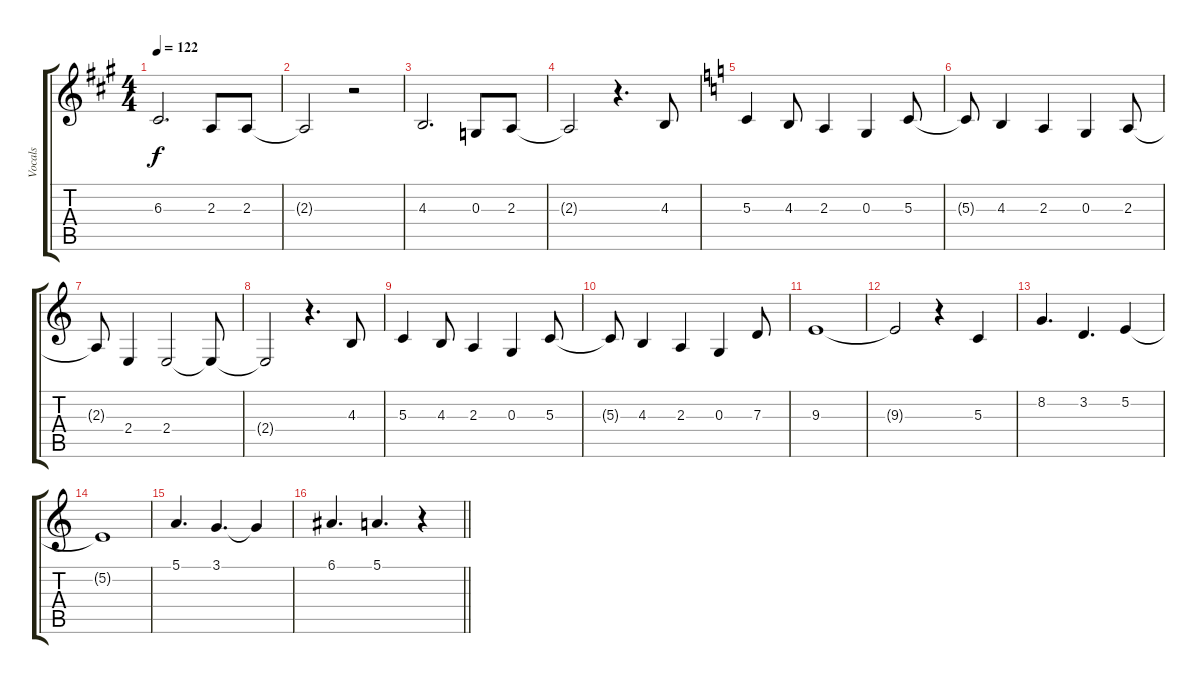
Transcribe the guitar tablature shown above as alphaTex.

\track ("Vocals" "Vocals") {instrument violin}
\staff {score tabs}
\tuning (E4 B3 G3 D3 A2 E2) {hide}
\ts (4 4)
\tempo 122
\clef g2
\ks a
6.3.2{d dy f} 2.3.8 2.3.8 |
2.3{t}.2 r.2 |
4.3.2{d} 0.3.8 2.3.8 |
2.3{t}.2 r.4{d} 4.3.8 |
\ks c
5.3.4 4.3.8 2.3.4 0.3.4 5.3.8 |
5.3{t}.8 4.3.4 2.3.4 0.3.4 2.3.8 |
2.3{t}.8 2.4.4 2.4.2 2.4{t}.8 |
2.4{t}.2 r.4{d} 4.3.8 |
5.3.4 4.3.8 2.3.4 0.3.4 5.3.8 |
5.3{t}.8 4.3.4 2.3.4 0.3.4 7.3.8 |
9.3.1 |
9.3{t}.2 r.4 5.3.4 |
8.2.4{d} 3.2.4{d} 5.2.4 |
5.2{t}.1 |
5.1.4{d} 3.1.4{d} 3.1{t}.4 |
\barLineRight lightlight
6.1.4{d} 5.1.4{d} r.4
